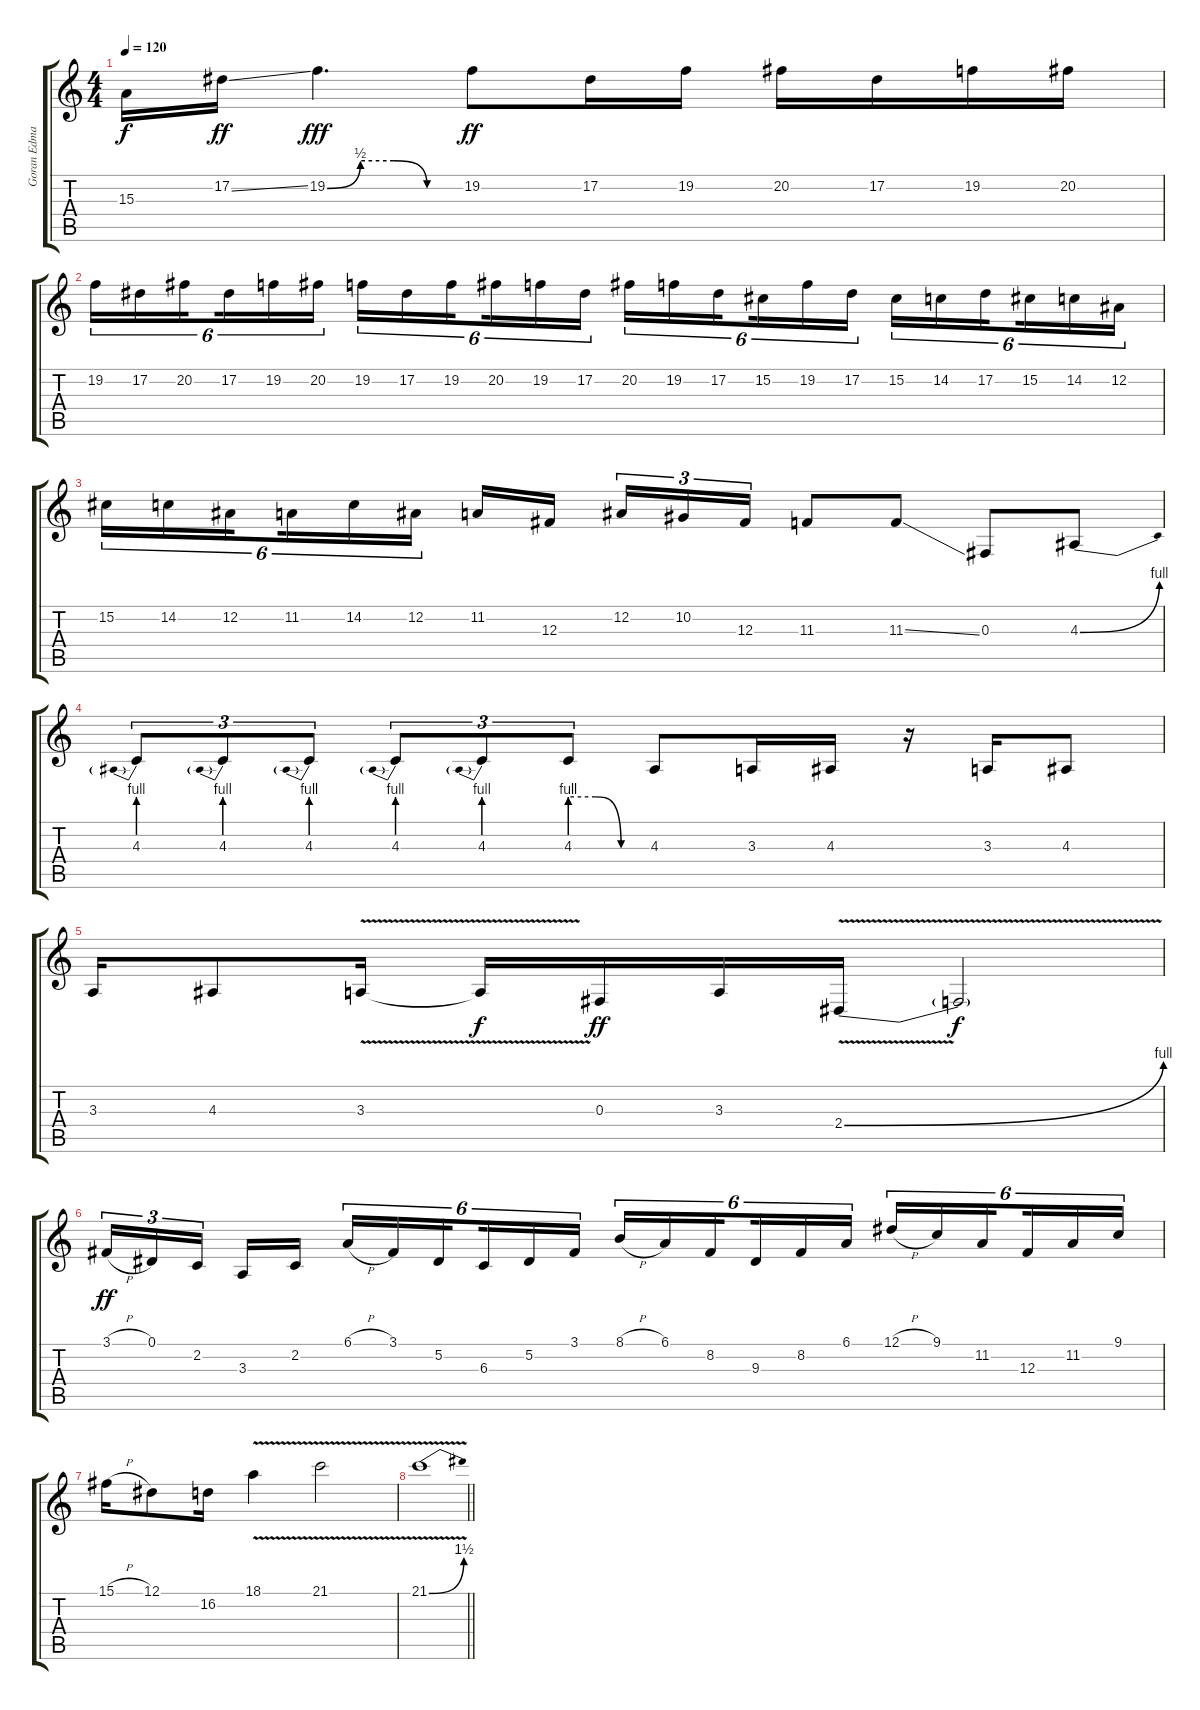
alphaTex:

\track ("Goran Edman" "Goran Edma") {instrument lead2sawtooth}
\staff {score tabs}
\tuning (Eb4 Bb3 Gb3 Db3 Ab2 Eb2) {hide}
\ts (4 4)
\tempo 120
\clef g2
\ks c
15.3{t}.16{dy f} 17.2{ss}.16{dy ff} 19.2{be (custom 0 0 15 2 30 2 45 0 60 0)}.4{d dy fff} 19.2.8{dy ff} 17.2.16 19.2.16 20.2.16 17.2.16 19.2.16 20.2.16 |
19.2.16{tu (6 4)} 17.2.16{tu (6 4)} 20.2.16{tu (6 4) beam splitsecondary} 17.2.16{tu (6 4)} 19.2.16{tu (6 4)} 20.2.16{tu (6 4)} 19.2.16{tu (6 4)} 17.2.16{tu (6 4)} 19.2.16{tu (6 4) beam splitsecondary} 20.2.16{tu (6 4)} 19.2.16{tu (6 4)} 17.2.16{tu (6 4)} 20.2.16{tu (6 4)} 19.2.16{tu (6 4)} 17.2.16{tu (6 4) beam splitsecondary} 15.2.16{tu (6 4)} 19.2.16{tu (6 4)} 17.2.16{tu (6 4)} 15.2.16{tu (6 4)} 14.2.16{tu (6 4)} 17.2.16{tu (6 4) beam splitsecondary} 15.2.16{tu (6 4)} 14.2.16{tu (6 4)} 12.2.16{tu (6 4)} |
15.2.16{tu (6 4)} 14.2.16{tu (6 4)} 12.2.16{tu (6 4) beam splitsecondary} 11.2.16{tu (6 4)} 14.2.16{tu (6 4)} 12.2.16{tu (6 4)} 11.2.16 12.3.16{beam splitsecondary} 12.2.16{tu (3 2)} 10.2.16{tu (3 2)} 12.3.16{tu (3 2)} 11.3.8 11.3{ss}.8 0.3.8 4.3{be (bend 0 0 60 4)}.8 |
4.3{be (prebend 0 4 60 4)}.8{tu (3 2)} 4.3{be (prebend 0 4 60 4)}.8{tu (3 2)} 4.3{be (prebend 0 4 60 4)}.8{tu (3 2)} 4.3{be (prebend 0 4 60 4)}.8{tu (3 2)} 4.3{be (prebend 0 4 60 4)}.8{tu (3 2)} 4.3{be (custom 0 4 20 4 40 0 60 0)}.8{tu (3 2)} 4.3.8 3.3.16 4.3.16 r.16 3.3.16 4.3.8 |
3.3.16 4.3.8 3.3{v}.16 3.3{t}.16{dy f} 0.3.16{dy ff} 3.3.16 2.4{be (bend 0 0 60 4) v}.16 2.4{t}.2{dy f} |
3.1{h}.16{tu (3 2) dy ff} 0.1.16{tu (3 2)} 2.2.16{tu (3 2) beam splitsecondary} 3.3.16 2.2.16 6.1{h}.16{tu (6 4)} 3.1.16{tu (6 4)} 5.2.16{tu (6 4) beam splitsecondary} 6.3.16{tu (6 4)} 5.2.16{tu (6 4)} 3.1.16{tu (6 4)} 8.1{h}.16{tu (6 4)} 6.1.16{tu (6 4)} 8.2.16{tu (6 4) beam splitsecondary} 9.3.16{tu (6 4)} 8.2.16{tu (6 4)} 6.1.16{tu (6 4)} 12.1{h}.16{tu (6 4)} 9.1.16{tu (6 4)} 11.2.16{tu (6 4) beam splitsecondary} 12.3.16{tu (6 4)} 11.2.16{tu (6 4)} 9.1.16{tu (6 4)} |
15.1{h}.16 12.1.8 16.2.16 18.1{v}.4 21.1{v}.2 |
\barLineRight lightlight
21.1{be (bend 0 0 60 6) v}.1
